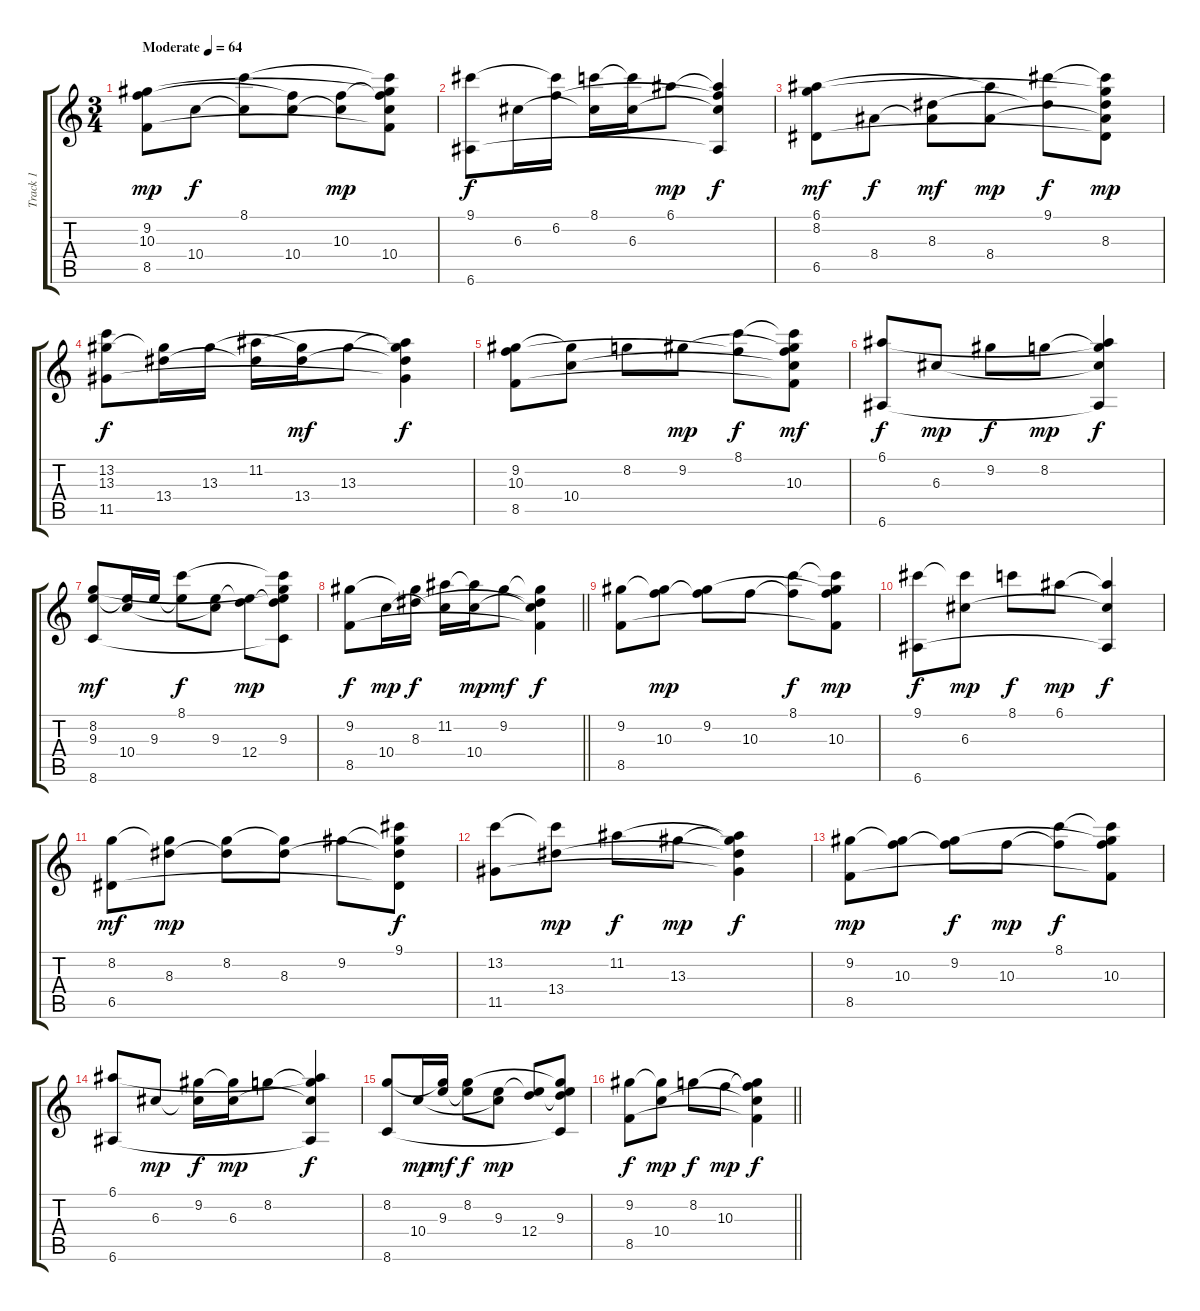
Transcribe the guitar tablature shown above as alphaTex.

\track ("Track 1" "Track 1") {instrument electricguitarjazz}
\staff {score tabs}
\tuning (E4 B3 G3 D3 A2 E2) {hide}
\ts (3 4)
\tempo (64 "Moderate")
\clef g2
\ks c
(9.2 10.3 8.5).8{dy mp instrument electricguitarjazz} 10.4.8{dy f} (8.1 10.4{t}).8 (10.3{t} 10.4).8 (10.3 10.4{t}).8{dy mp} (8.1{t} 9.2{t} 10.3{t} 10.4 8.5{t}).8 |
(9.1 6.6).8{dy f} 6.3.16 (9.1{t} 6.2).16 (8.1 6.3{t}).16 (8.1{t} 6.3).16 6.1.8{dy mp} (6.1{t} 6.2{t} 6.3{t} 6.6{t}).4{dy f} |
(6.1 8.2 6.5).8{dy mf} 8.4.8{dy f} (8.3 8.4{t}).8{dy mf} (6.1{t} 8.4).8{dy mp} (9.1 8.3{t}).8{dy f} (9.1{t} 8.2{t} 8.3 8.4{t} 6.5{t}).8{dy mp} |
(13.2 13.3 11.5).8{dy f} (13.3{t} 13.4).16 13.3.16 (11.2 13.4{t}).16 (13.3{t} 13.4).16{dy mf} 13.3.8 (11.2{t} 13.3{t} 13.4{t} 11.5{t}).4{dy f} |
(9.2 10.3 8.5).8 (9.2{t} 10.4).8 8.2.8 9.2.8{dy mp} (8.1 10.3{t}).8{dy f} (8.1{t} 9.2{t} 10.3 10.4{t} 8.5{t}).8{dy mf} |
(6.1 6.6).8{dy f} 6.3.8{dy mp} 9.2.8{dy f} 8.2.8{dy mp} (6.1{t} 8.2{t} 6.3{t} 6.6{t}).4{dy f} |
(8.2 9.3 8.6).8{dy mf} (9.3{t} 10.4).16 9.3.16 (8.1 9.3{t}).8{dy f} (9.3 10.4{t}).8 (9.3{t} 12.4).8{dy mp} (8.1{t} 8.2{t} 9.3 12.4{t} 8.6{t}).8 |
\barLineRight lightlight
(9.2 8.5).8{dy f} 10.4.16{dy mp} (9.2{t} 8.3).16{dy f} (11.2 10.4{t}).16 (11.2{t} 10.4).16{dy mp} 9.2.8{dy mf} (9.2{t} 8.3{t} 10.4{t} 8.5{t}).4{dy f} |
(9.2 8.5).8 (9.2{t} 10.3).8{dy mp} (9.2 10.3{t}).8 10.3.8 (8.1 10.3{t}).8{dy f} (8.1{t} 9.2{t} 10.3 8.5{t}).8{dy mp} |
(9.1 6.6).8{dy f} (9.1{t} 6.3).8{dy mp} 8.1.8{dy f} 6.1.8{dy mp} (6.1{t} 6.3{t} 6.6{t}).4{dy f} |
(8.2 6.5).8{dy mf} (8.2{t} 8.3).8{dy mp} (8.2 8.3{t}).8 (8.2{t} 8.3).8 9.2.8 (9.1 9.2{t} 8.3{t} 6.5{t}).8{dy f} |
(13.2 11.5).8 (13.2{t} 13.4).8{dy mp} 11.2.8{dy f} 13.3.8{dy mp} (11.2{t} 13.3{t} 13.4{t} 11.5{t}).4{dy f} |
(9.2 8.5).8{dy mp} (9.2{t} 10.3).8 (9.2 10.3{t}).8{dy f} 10.3.8{dy mp} (8.1 10.3{t}).8{dy f} (8.1{t} 9.2{t} 10.3 8.5{t}).8 |
(6.1 6.6).8 6.3.8{dy mp} (9.2 6.3{t}).16{dy f} (9.2{t} 6.3).16{dy mp} 8.2.8 (6.1{t} 8.2{t} 6.3{t} 6.6{t}).4{dy f} |
(8.2 8.6).8 10.4.16{dy mp} (8.2{t} 9.3).16{dy mf} (8.2 9.3{t}).8{dy f} (9.3 10.4{t}).8{dy mp} (9.3{t} 12.4).8 (8.2{t} 9.3 12.4{t} 8.6{t}).8 |
\barLineRight lightlight
(9.2 8.5).8{dy f} (9.2{t} 10.4).8{dy mp} 8.2.8{dy f} 10.3.8{dy mp} (8.2{t} 10.3{t} 10.4{t} 8.5{t}).4{dy f}
